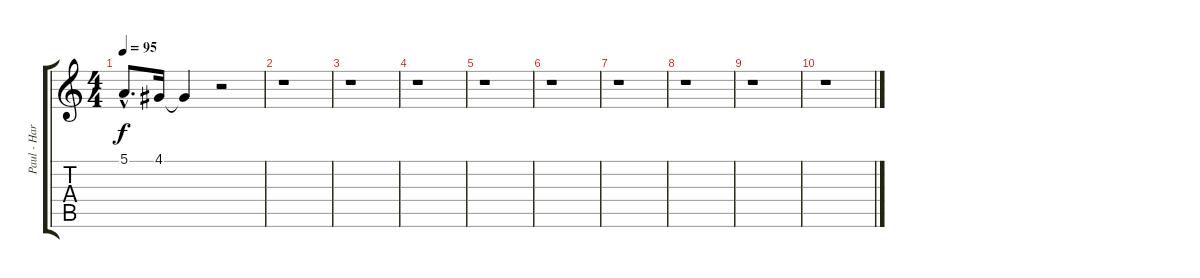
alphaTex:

\track ("Paul - Harmony" "Paul - Har") {instrument brightacousticpiano}
\staff {score tabs}
\tuning (E4 B3 G3 D3 A2 E2) {hide}
\ts (4 4)
\tempo 95
\clef g2
\ks c
5.1{hac}.8{d dy f} 4.1.16 4.1{t}.4 r.2 |
r.1 |
r.1 |
r.1 |
r.1 |
r.1 |
r.1 |
r.1 |
r.1 |
r.1
